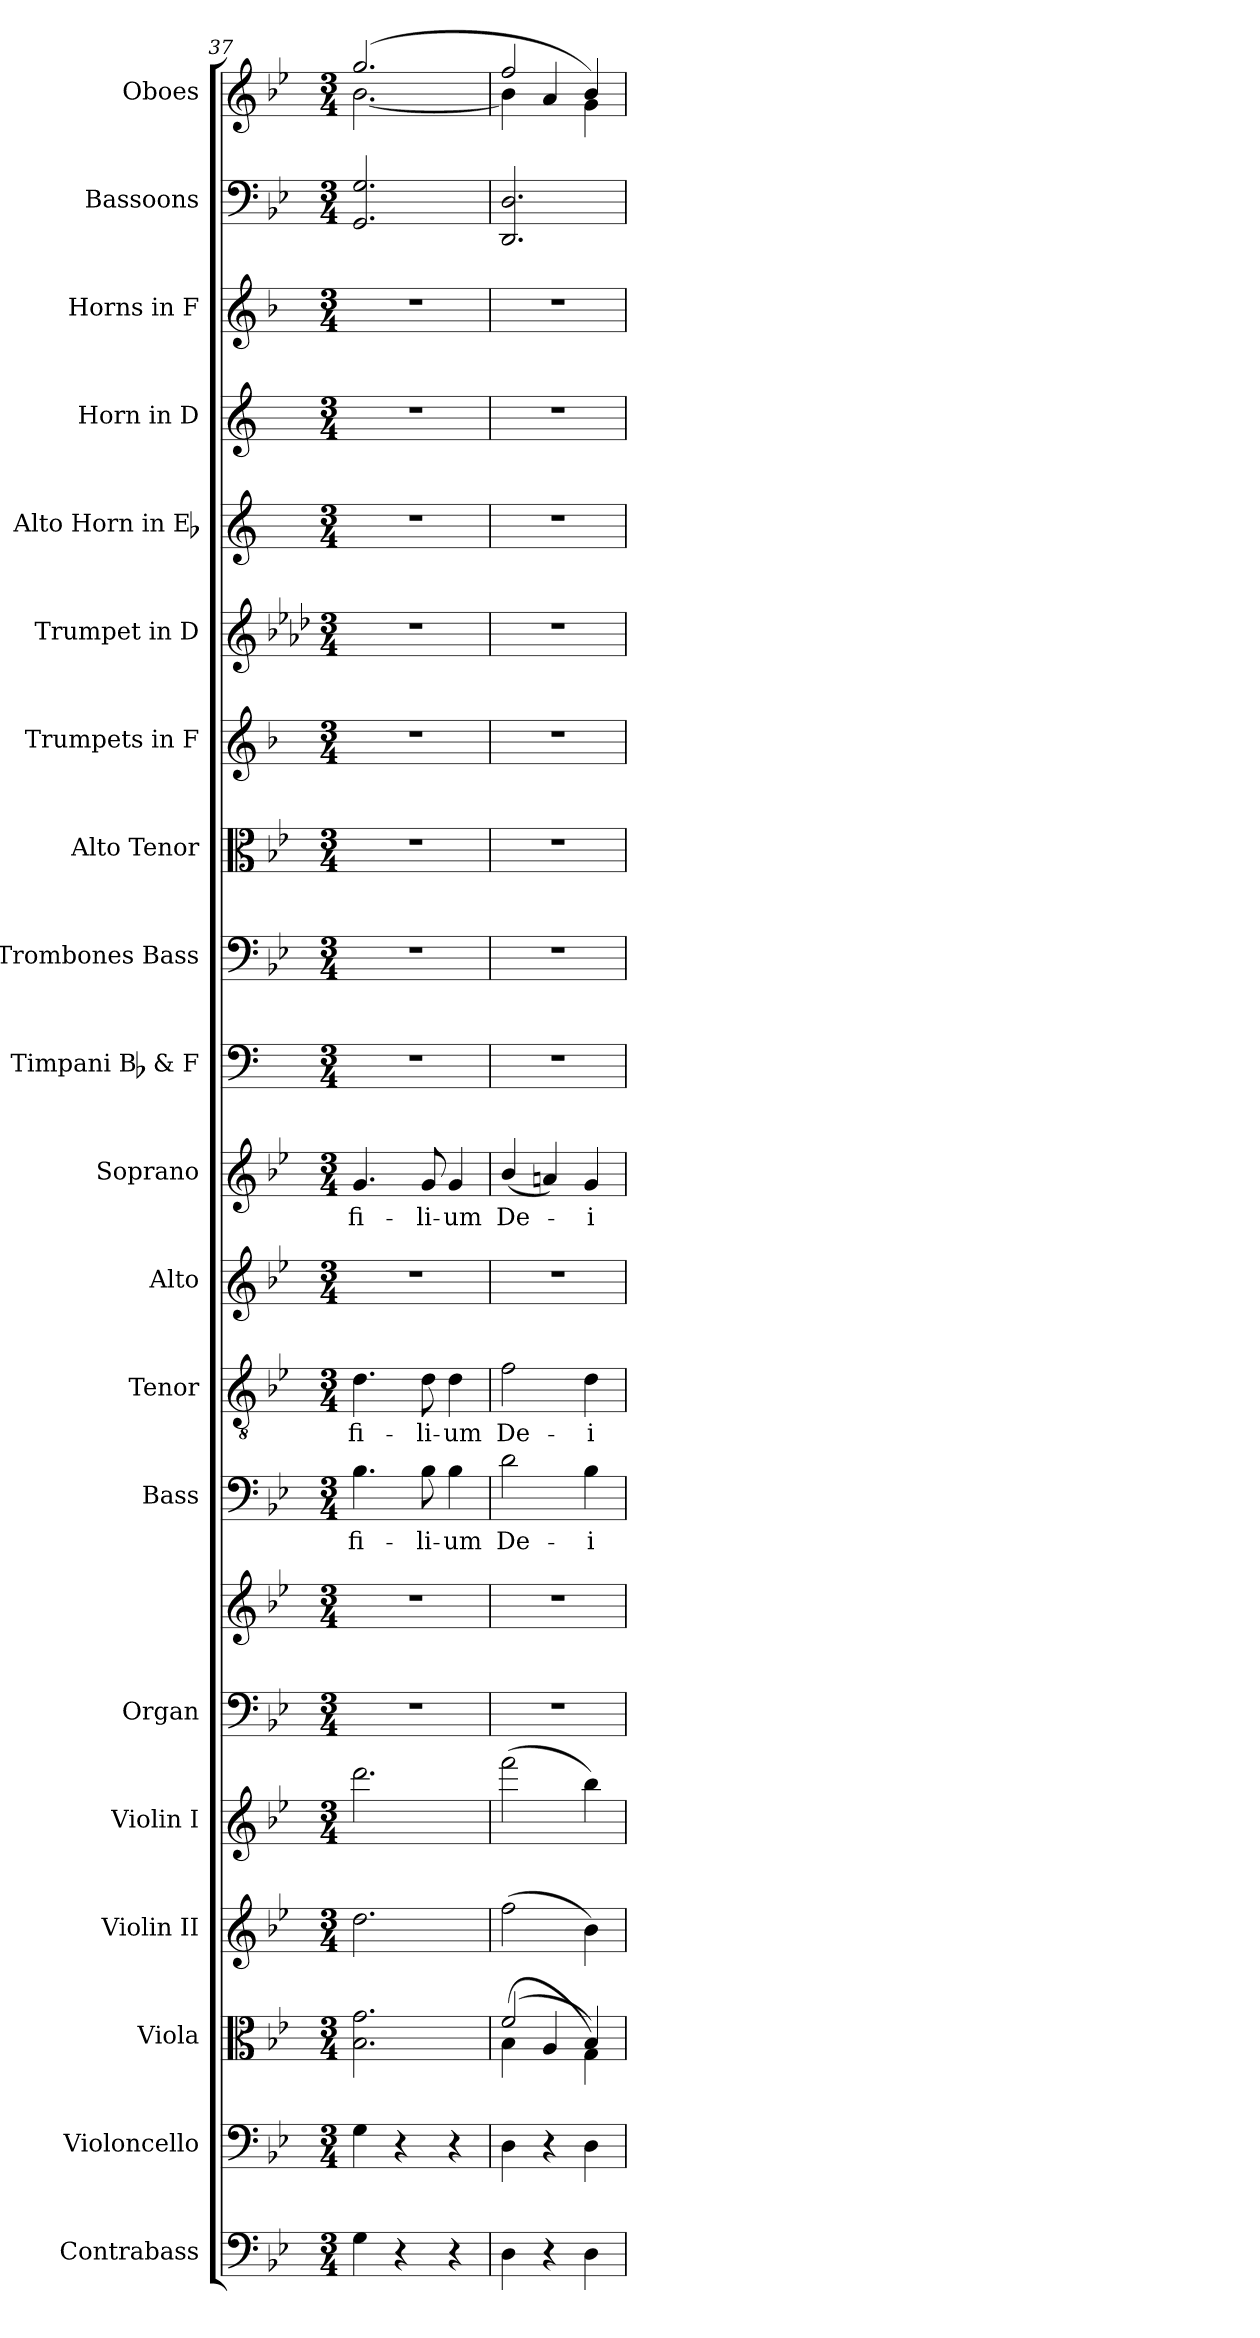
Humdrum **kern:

**kern	**kern	**kern	**kern	**kern	**kern	**kern	**kern	**text	**kern	**text	**kern	**kern	**text	**kern	**kern	**kern	**kern	**kern	**kern	**kern	**kern	**kern	**kern
*part20	*part19	*part18	*part17	*part16	*part15	*part15	*part14	*part14	*part13	*part13	*part12	*part11	*part11	*part10	*part9	*part8	*part7	*part6	*part5	*part4	*part3	*part2	*part1
*staff21	*staff20	*staff19	*staff18	*staff17	*staff16	*staff15	*staff14	*staff14	*staff13	*staff13	*staff12	*staff11	*staff11	*staff10	*staff9	*staff8	*staff7	*staff6	*staff5	*staff4	*staff3	*staff2	*staff1
*I"Contrabass	*I"Violoncello	*I"Viola	*I"Violin II	*I"Violin I	*I"Organ	*	*I"Bass	*	*I"Tenor	*	*I"Alto	*I"Soprano	*	*I"Timpani Bb & F	*I"Trombones  Bass	*I"Alto Tenor	*I"Trumpets in F	*I"Trumpet in D	*I"Alto Horn in Eb	*I"Horn in D	*I"Horns in F	*I"Bassoons	*I"Oboes
*I'Cb.	*I'Vc.	*I'Vla.	*I'Vln. II	*I'Vln. I	*I'Org.	*	*I'B.	*	*I'T.	*	*I'A.	*I'S.	*	*I'Timp.	*	*	*	*	*	*	*I'Hn.	*I'Bsn.	*I'Ob.
*clefF4	*clefF4	*clefC3	*clefG2	*clefG2	*clefF4	*clefG2	*clefF4	*	*clefGv2	*	*clefG2	*clefG2	*	*clefF4	*clefF4	*clefC3	*clefG2	*clefG2	*clefG2	*clefG2	*clefG2	*clefF4	*clefG2
*ITrd7c12	*	*	*	*	*	*	*	*	*ITrd7c12	*	*	*	*	*	*	*	*ITrd4c7	*ITrd-1c-2	*ITrd5c8	*ITrd6c10	*ITrd4c7	*	*
*k[b-e-]	*k[b-e-]	*k[b-e-]	*k[b-e-]	*k[b-e-]	*k[b-e-]	*k[b-e-]	*k[b-e-]	*	*k[b-e-]	*	*k[b-e-]	*k[b-e-]	*	*k[]	*k[b-e-]	*k[b-e-]	*k[b-e-]	*k[b-e-]	*k[f#c#g#d#]	*k[f#c#]	*k[b-e-]	*k[b-e-]	*k[b-e-]
*B-:	*B-:	*B-:	*B-:	*B-:	*B-:	*B-:	*B-:	*	*B-:	*	*B-:	*B-:	*	*C:	*B-:	*B-:	*B-:	*B-:	*E:	*D:	*B-:	*B-:	*B-:
*M3/4	*M3/4	*M3/4	*M3/4	*M3/4	*M3/4	*M3/4	*M3/4	*	*M3/4	*	*M3/4	*M3/4	*	*M3/4	*M3/4	*M3/4	*M3/4	*M3/4	*M3/4	*M3/4	*M3/4	*M3/4	*M3/4
=37	=37	=37	=37	=37	=37	=37	=37	=37	=37	=37	=37	=37	=37	=37	=37	=37	=37	=37	=37	=37	=37	=37	=37
!	!	!	!	!	!LO:N:vis=1	!LO:N:vis=1	!	!	!	!	!	!	!	!	!	!	!	!	!	!	!	!	!
!	!	!	!	!	!	!	!	!LO:LY:b:color=#000000	!	!	!	!	!	!	!	!	!	!	!	!	!	!	!
!	!	!	!	!	!	!	!	!	!	!LO:LY:b:color=#000000	!LO:N:vis=1	!	!	!	!	!	!	!	!	!	!	!	!
!	!	!	!	!	!	!	!	!	!	!	!	!	!LO:LY:b:color=#000000	!LO:N:vis=1	!LO:N:vis=1	!LO:N:vis=1	!LO:N:vis=1	!LO:N:vis=1	!LO:N:vis=1	!LO:N:vis=1	!LO:N:vis=1	!	!
*	*	*	*	*	*	*	*	*	*	*	*	*	*	*	*	*	*	*	*	*	*	*	*^
4GGi\	4Gi\	2.B-i\ 2.gi	2.ddi\	2.dddi\	2.r	2.r	4.B-i\	fi-	4.Di\	fi-	2.r	4.gi/	fi-	2.r	2.r	2.r	2.r	2.r	2.r	2.r	2.r	2.GGi/ 2.Gi	(2.ggi/	[2.b-i\
4r	4r	.	.	.	.	.	.	.	.	.	.	.	.	.	.	.	.	.	.	.	.	.	.	.
!	!	!	!	!	!	!	!	!LO:LY:b:color=#000000	!	!	!	!	!	!	!	!	!	!	!	!	!	!	!	!
!	!	!	!	!	!	!	!	!	!	!LO:LY:b:color=#000000	!	!	!	!	!	!	!	!	!	!	!	!	!	!
!	!	!	!	!	!	!	!	!	!	!	!	!	!LO:LY:b:color=#000000	!	!	!	!	!	!	!	!	!	!	!
.	.	.	.	.	.	.	8B-i\	-li-	8Di\	-li-	.	8gi/	-li-	.	.	.	.	.	.	.	.	.	.	.
!	!	!	!	!	!	!	!	!LO:LY:b:color=#000000	!	!	!	!	!	!	!	!	!	!	!	!	!	!	!	!
!	!	!	!	!	!	!	!	!	!	!LO:LY:b:color=#000000	!	!	!	!	!	!	!	!	!	!	!	!	!	!
!	!	!	!	!	!	!	!	!	!	!	!	!	!LO:LY:b:color=#000000	!	!	!	!	!	!	!	!	!	!	!
4r	4r	.	.	.	.	.	4B-i\	-um	4Di\	-um	.	4gi/	-um	.	.	.	.	.	.	.	.	.	.	.
=38	=38	=38	=38	=38	=38	=38	=38	=38	=38	=38	=38	=38	=38	=38	=38	=38	=38	=38	=38	=38	=38	=38	=38	=38
*	*	*^	*	*	*	*	*	*	*	*	*	*	*	*	*	*	*	*	*	*	*	*	*	*
!	!	!	!	!	!	!LO:N:vis=1	!LO:N:vis=1	!	!	!	!	!	!	!	!	!	!	!	!	!	!	!	!	!	!
!	!	!	!	!	!	!	!	!	!LO:LY:b:color=#000000	!	!	!	!	!	!	!	!	!	!	!	!	!	!	!	!
!	!	!	!	!	!	!	!	!	!	!	!LO:LY:b:color=#000000	!LO:N:vis=1	!	!	!	!	!	!	!	!	!	!	!	!	!
!	!	!	!	!	!	!	!	!	!	!	!	!	!	!LO:LY:b:color=#000000	!LO:N:vis=1	!LO:N:vis=1	!LO:N:vis=1	!LO:N:vis=1	!LO:N:vis=1	!LO:N:vis=1	!LO:N:vis=1	!LO:N:vis=1	!	!	!
4DDi\	4Di\	(2fi/	(4B-i\	(2ffi\	(2fffi\	2.r	2.r	2di\	De-	2Fi\	De-	2.r	(4b-i/	De-	2.r	2.r	2.r	2.r	2.r	2.r	2.r	2.r	2.DDi/ 2.Di	2ffi/	4b-i\]
4r	4r	.	4Ai/	.	.	.	.	.	.	.	.	.	4ani/)	.	.	.	.	.	.	.	.	.	.	.	4ai/
!	!	!	!	!	!	!	!	!	!LO:LY:b:color=#000000	!	!	!	!	!	!	!	!	!	!	!	!	!	!	!	!
!	!	!	!	!	!	!	!	!	!	!	!LO:LY:b:color=#000000	!	!	!	!	!	!	!	!	!	!	!	!	!	!
!	!	!	!	!	!	!	!	!	!	!	!	!	!	!LO:LY:b:color=#000000	!	!	!	!	!	!	!	!	!	!	!
4DDi\	4Di\	4B-i/)	4Gi\)	4b-i\)	4bb-i\)	.	.	4B-i\	-i	4Di\	-i	.	4gi/	-i	.	.	.	.	.	.	.	.	.	4b-i/)	4gi\
*	*	*v	*v	*	*	*	*	*	*	*	*	*	*	*	*	*	*	*	*	*	*	*	*	*v	*v
=	=	=	=	=	=	=	=	=	=	=	=	=	=	=	=	=	=	=	=	=	=	=	=
*-	*-	*-	*-	*-	*-	*-	*-	*-	*-	*-	*-	*-	*-	*-	*-	*-	*-	*-	*-	*-	*-	*-	*-
